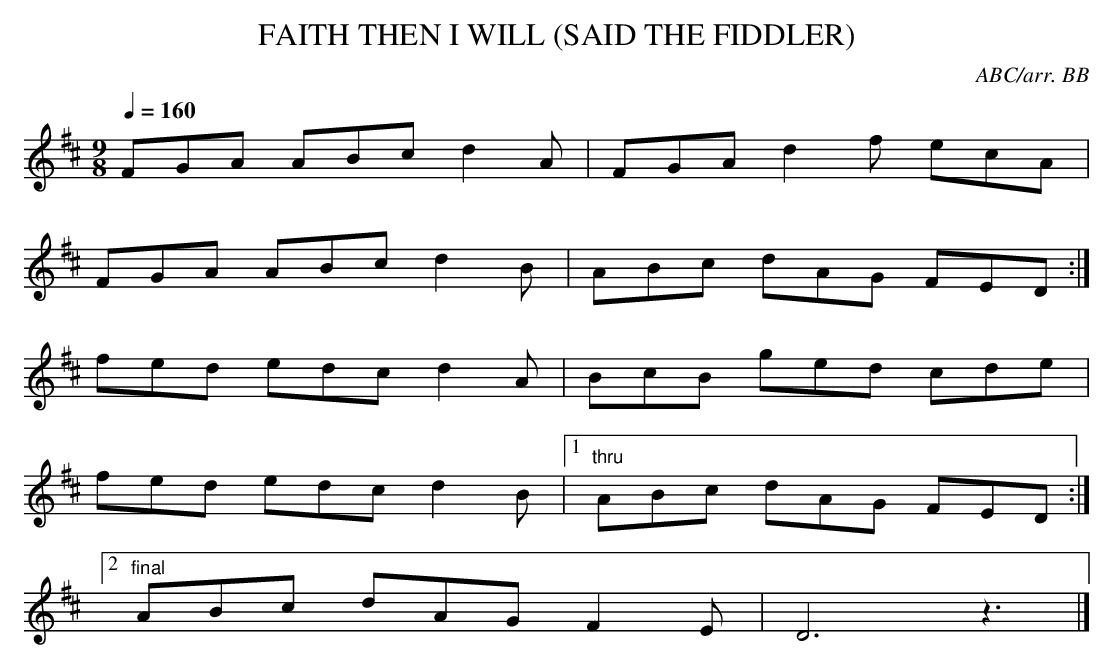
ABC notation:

X:1
T:FAITH THEN I WILL (SAID THE FIDDLER)
C:ABC/arr. BB
L:1/8
Q:1/4=160
M:9/8
K:D
FGA ABc d2A|FGA d2f ecA|
FGA ABc d2B|ABc dAG FED:|
fed edc d2A|BcB ged cde|
fed edc d2B|1 "thru"ABc dAG FED:|
[2 "final"ABc dAG F2E|D6z3|]
